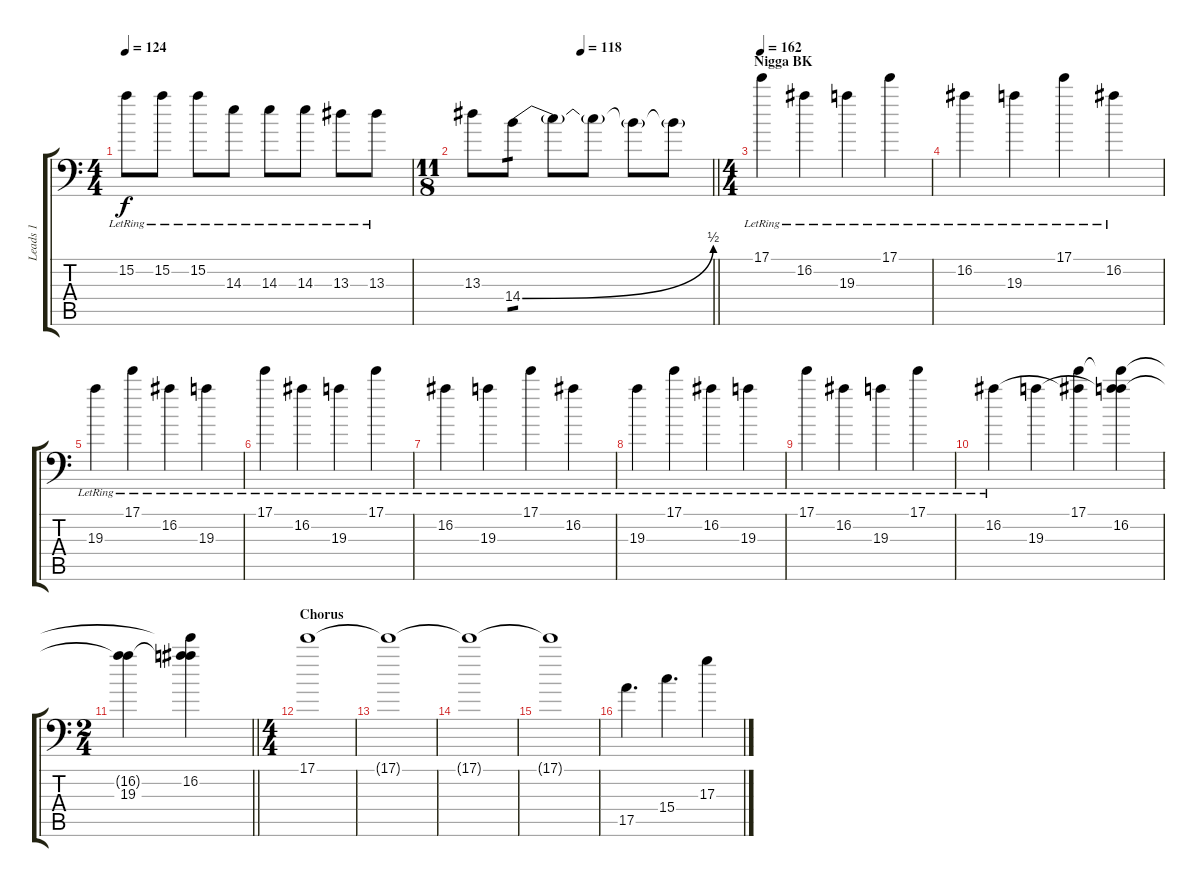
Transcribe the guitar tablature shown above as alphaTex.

\track ("Leads 1" "Leads 1") {instrument electricguitarjazz}
\staff {score tabs}
\tuning (B3 Gb3 D3 A2 E2 A1) {hide}
\ts (4 4)
\tempo 124
\clef f4
\ks c
15.2{lr}.8{dy f} 15.2{lr}.8 15.2{lr}.8 14.3{lr}.8 14.3{lr}.8 14.3{lr}.8 13.3{lr}.8 13.3{lr}.8 |
\ts (11 8)
\tempo (118 0.45454545454545453)
\barLineRight lightlight
13.3.8 14.4{be (bend 0 0 60 2)}.8{tp 1} 14.4{t}.8 14.4{t}.8 14.4{t}.8 14.4{t}.8 |
\ts (4 4)
\section ("" "Nigga BK")
\tempo 162
17.1{lr}.4{volume 10} 16.2{lr}.4 19.3{lr}.4 17.1{lr}.4 |
16.2{lr}.4 19.3{lr}.4 17.1{lr}.4 16.2{lr}.4 |
19.3{lr}.4 17.1{lr}.4 16.2{lr}.4 19.3{lr}.4 |
17.1{lr}.4 16.2{lr}.4 19.3{lr}.4{volume 8} 17.1{lr}.4 |
16.2{lr}.4 19.3{lr}.4 17.1{lr}.4{volume 9} 16.2{lr}.4 |
19.3{lr}.4 17.1{lr}.4 16.2{lr}.4 19.3{lr}.4 |
17.1{lr}.4 16.2{lr}.4 19.3{lr}.4 17.1{lr}.4 |
16.2{lr}.4 19.3.4 (17.1 16.2{t}).4 (17.1{t} 16.2 19.3{t}).4 |
\ts (2 4)
\barLineRight lightlight
(16.2{t} 19.3).4{volume 12} (17.1{t} 16.2 19.3{t}).4 |
\ts (4 4)
\section ("" "Chorus")
17.1.1{volume 2} |
17.1{t}.1 |
17.1{t}.1 |
17.1{t}.1 |
17.5.4{d} 15.4.4{d} 17.3.4
